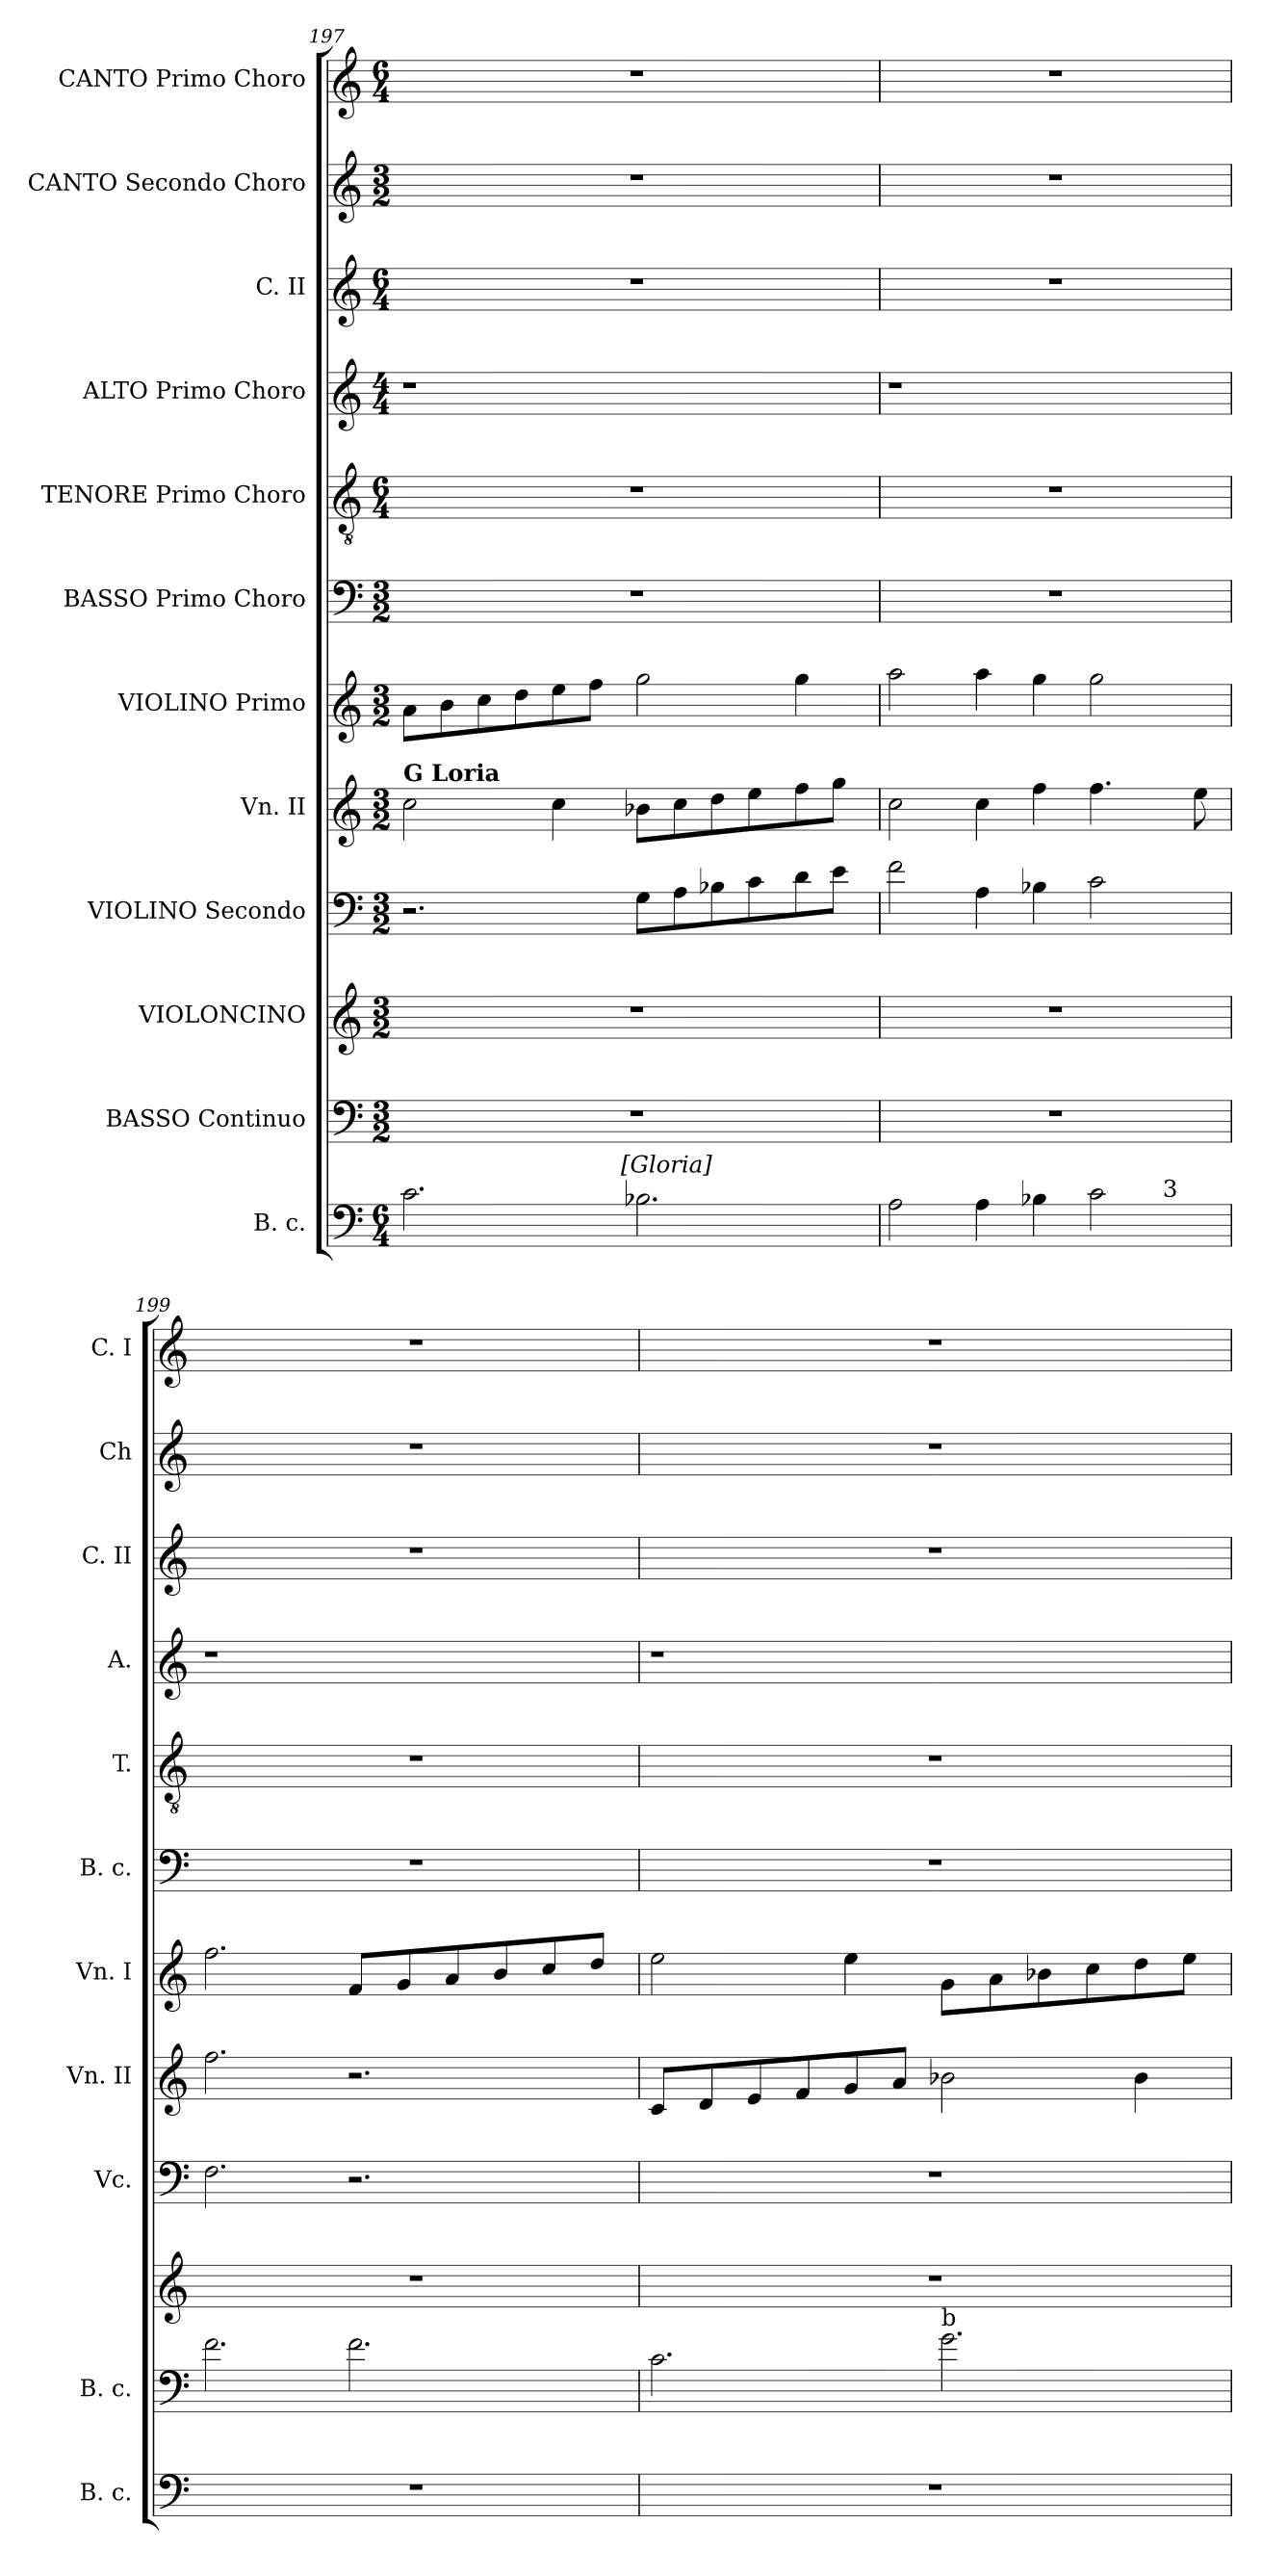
**kern	**kern	**kern	**kern	**kern	**kern	**kern	**kern	**kern	**kern	**kern	**kern
*part12	*part11	*part10	*part9	*part8	*part7	*part6	*part5	*part4	*part3	*part2	*part1
*staff12	*staff11	*staff10	*staff9	*staff8	*staff7	*staff6	*staff5	*staff4	*staff3	*staff2	*staff1
*I"B. c.	*I"BASSO Continuo	*I"VIOLONCINO	*I"VIOLINO Secondo	*I"Vn. II	*I"VIOLINO Primo	*I"BASSO Primo Choro	*I"TENORE Primo Choro	*I"ALTO Primo Choro	*I"C. II	*I"CANTO Secondo Choro	*I"CANTO Primo Choro
*I'B. c.	*I'B. c.	*	*I'Vc.	*I'Vn. II	*I'Vn. I	*I'B. c.	*I'T.	*I'A.	*I'C. II	*I'Ch	*I'C. I
*clefF4	*clefF4	*clefG2	*clefF4	*clefG2	*clefG2	*clefF4	*clefGv2	*clefG2	*clefG2	*clefG2	*clefG2
*	*ITrd7c12	*	*	*	*	*	*	*	*	*	*
*k[]	*k[]	*k[]	*k[]	*k[]	*k[]	*k[]	*k[]	*k[]	*k[]	*k[]	*k[]
*C:	*C:	*C:	*C:	*C:	*C:	*C:	*C:	*C:	*C:	*C:	*C:
*M6/4	*M3/2	*M3/2	*M3/2	*M3/2	*M3/2	*M3/2	*M6/4	*M4/4	*M6/4	*M3/2	*M6/4
=197	=197	=197	=197	=197	=197	=197	=197	=197	=197	=197	=197
!	!	!	!	!LO:TX:a:B:t=G Loria	!	!	!	!	!	!	!
!	!	!	!	!	!	!	!LO:N:vis=1	!	!	!	!LO:N:vis=1
*^	*	*	*	*	*	*	*	*	*	*	*
2.c\	2ryy	1.r	1.r	2.r	2cc\	8a\L	1.r	1.r	1r	1.r	1.r	1.r
.	.	.	.	.	.	8b\	.	.	.	.	.	.
.	.	.	.	.	.	8cc\	.	.	.	.	.	.
.	.	.	.	.	.	8dd\	.	.	.	.	.	.
.	8..ryy	.	.	.	4cc\	8ee\	.	.	.	.	.	.
.	.	.	.	.	.	8ff\J	.	.	.	.	.	.
!	!LO:TX:a:t=[Gloria]	!	!	!	!	!	!	!	!	!	!	!
.	2ryy	.	.	.	.	.	.	.	.	.	.	.
2.B-X>\	.	.	.	8G\L	8b-X\L	2gg\	.	.	.	.	.	.
.	.	.	.	8A\	8cc\	.	.	.	.	.	.	.
.	.	.	.	8B-X\	8dd\	.	.	.	2ryy	.	.	.
.	.	.	.	8c\	8ee\	.	.	.	.	.	.	.
.	4ryy	.	.	.	.	.	.	.	.	.	.	.
.	.	.	.	8d\	8ff\	4gg\	.	.	.	.	.	.
.	.	.	.	8e\J	8gg\J	.	.	.	.	.	.	.
.	32ryy	.	.	.	.	.	.	.	.	.	.	.
=198	=198	=198	=198	=198	=198	=198	=198	=198	=198	=198	=198	=198
!	!	!	!	!	!	!	!	!LO:N:vis=1	!	!	!	!LO:N:vis=1
2A>\	1ryy	1.r	1.r	2f\	2cc\	2aa\	1.r	1.r	1r	1.r	1.r	1.r
4A\	.	.	.	4A\	4cc\	4aa\	.	.	.	.	.	.
4B-X\	.	.	.	4B-X\	4ff\	4gg\	.	.	.	.	.	.
2c>\	4ryy	.	.	2c\	4.ff\	2gg\	.	.	2ryy	.	.	.
.	32ryy	.	.	.	.	.	.	.	.	.	.	.
!	!LO:TX:a:t=3	!	!	!	!	!	!	!	!	!	!	!
.	8..ryy	.	.	.	.	.	.	.	.	.	.	.
.	.	.	.	.	8ee\	.	.	.	.	.	.	.
*v	*v	*	*	*	*	*	*	*	*	*	*	*
!!LO:LB:g=z
=199	=199	=199	=199	=199	=199	=199	=199	=199	=199	=199	=199
1.r	2.F\	1.r	2.F\	2.ff\	2.ff\	1.r	1.r	1r	1.r	1.r	1.r
.	2.F\	.	2.r	2.r	8f/L	.	.	.	.	.	.
.	.	.	.	.	8g/	.	.	.	.	.	.
.	.	.	.	.	8a/	.	.	2ryy	.	.	.
.	.	.	.	.	8b/	.	.	.	.	.	.
.	.	.	.	.	8cc/	.	.	.	.	.	.
.	.	.	.	.	8dd/J	.	.	.	.	.	.
=200	=200	=200	=200	=200	=200	=200	=200	=200	=200	=200	=200
!	!	!	!LO:N:vis=1	!	!	!	!	!	!	!	!
1.r	2.C\	1.r	1.r	8c/L	2ee\	1.r	1.r	1r	1.r	1.r	1.r
.	.	.	.	8d/	.	.	.	.	.	.	.
.	.	.	.	8e/	.	.	.	.	.	.	.
.	.	.	.	8f/	.	.	.	.	.	.	.
.	.	.	.	8g/	4ee\	.	.	.	.	.	.
.	.	.	.	8a/J	.	.	.	.	.	.	.
!	!LO:TX:a:t=b	!	!	!	!	!	!	!	!	!	!
.	2.G\	.	.	2b-X\	8g\L	.	.	.	.	.	.
.	.	.	.	.	8a\	.	.	.	.	.	.
.	.	.	.	.	8b-X\	.	.	2ryy	.	.	.
.	.	.	.	.	8cc\	.	.	.	.	.	.
.	.	.	.	4b-\	8dd\	.	.	.	.	.	.
.	.	.	.	.	8ee\J	.	.	.	.	.	.
=	=	=	=	=	=	=	=	=	=	=	=
*-	*-	*-	*-	*-	*-	*-	*-	*-	*-	*-	*-
